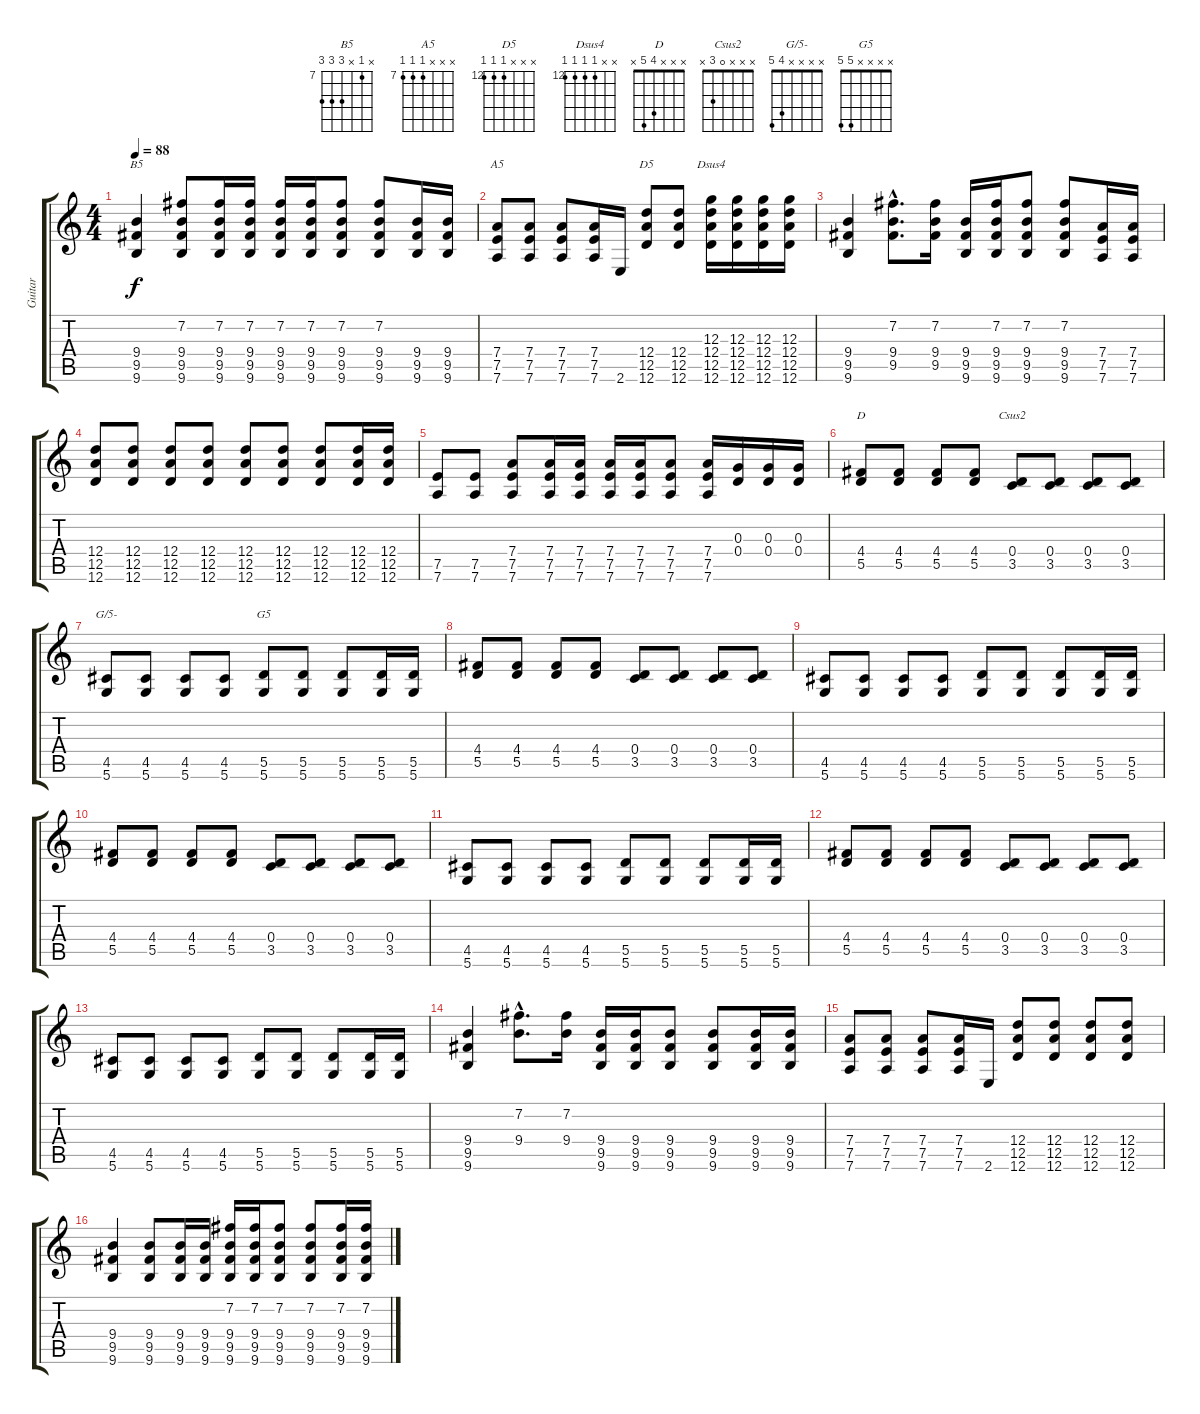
\track ("Guitar" "Guitar") {instrument distortionguitar}
\staff {score tabs}
\tuning (E4 B3 G3 D3 A2 D2) {hide}
\chord ("B5" x 7 x 9 9 9) {firstfret 7}
\chord ("A5" x x x 7 7 7) {firstfret 7}
\chord ("D5" x x x 12 12 12) {firstfret 12}
\chord ("Dsus4" x x 12 12 12 12) {firstfret 12}
\chord ("D" x x x 4 5 x)
\chord ("Csus2" x x x 0 3 x)
\chord ("G/5-" x x x x 4 5)
\chord ("G5" x x x x 5 5)
\ts (4 4)
\tempo 88
\clef g2
\ks c
(9.4 9.5 9.6).4{ch "B5" dy f} (7.2 9.4 9.5 9.6).8 (7.2 9.4 9.5 9.6).16 (7.2 9.4 9.5 9.6).16 (7.2 9.4 9.5 9.6).16 (7.2 9.4 9.5 9.6).16 (7.2 9.4 9.5 9.6).8 (7.2 9.4 9.5 9.6).8 (9.4 9.5 9.6).16 (9.4 9.5 9.6).16 |
(7.4 7.5 7.6).8{ch "A5"} (7.4 7.5 7.6).8 (7.4 7.5 7.6).8 (7.4 7.5 7.6).16 2.6.16 (12.4 12.5 12.6).8{ch "D5"} (12.4 12.5 12.6).8 (12.3 12.4 12.5 12.6).16{ch "Dsus4"} (12.3 12.4 12.5 12.6).16 (12.3 12.4 12.5 12.6).16 (12.3 12.4 12.5 12.6).16 |
(9.4 9.5 9.6).4 (7.2{hac} 9.4{hac} 9.5{hac}).8{d} (7.2 9.4 9.5).16 (9.4 9.5 9.6).16 (7.2 9.4 9.5 9.6).16 (7.2 9.4 9.5 9.6).8 (7.2 9.4 9.5 9.6).8 (7.4 7.5 7.6).16 (7.4 7.5 7.6).16 |
(12.4 12.5 12.6).8 (12.4 12.5 12.6).8 (12.4 12.5 12.6).8 (12.4 12.5 12.6).8 (12.4 12.5 12.6).8 (12.4 12.5 12.6).8 (12.4 12.5 12.6).8 (12.4 12.5 12.6).16 (12.4 12.5 12.6).16 |
(7.5 7.6).8 (7.5 7.6).8 (7.4 7.5 7.6).8 (7.4 7.5 7.6).16 (7.4 7.5 7.6).16 (7.4 7.5 7.6).16 (7.4 7.5 7.6).16 (7.4 7.5 7.6).8 (7.4 7.5 7.6).16 (0.3 0.4).16 (0.3 0.4).16 (0.3 0.4).16 |
(4.4 5.5).8{ch "D"} (4.4 5.5).8 (4.4 5.5).8 (4.4 5.5).8 (0.4 3.5).8{ch "Csus2"} (0.4 3.5).8 (0.4 3.5).8 (0.4 3.5).8 |
(4.5 5.6).8{ch "G/5-"} (4.5 5.6).8 (4.5 5.6).8 (4.5 5.6).8 (5.5 5.6).8{ch "G5"} (5.5 5.6).8 (5.5 5.6).8 (5.5 5.6).16 (5.5 5.6).16 |
(4.4 5.5).8 (4.4 5.5).8 (4.4 5.5).8 (4.4 5.5).8 (0.4 3.5).8 (0.4 3.5).8 (0.4 3.5).8 (0.4 3.5).8 |
(4.5 5.6).8 (4.5 5.6).8 (4.5 5.6).8 (4.5 5.6).8 (5.5 5.6).8 (5.5 5.6).8 (5.5 5.6).8 (5.5 5.6).16 (5.5 5.6).16 |
(4.4 5.5).8 (4.4 5.5).8 (4.4 5.5).8 (4.4 5.5).8 (0.4 3.5).8 (0.4 3.5).8 (0.4 3.5).8 (0.4 3.5).8 |
(4.5 5.6).8 (4.5 5.6).8 (4.5 5.6).8 (4.5 5.6).8 (5.5 5.6).8 (5.5 5.6).8 (5.5 5.6).8 (5.5 5.6).16 (5.5 5.6).16 |
(4.4 5.5).8 (4.4 5.5).8 (4.4 5.5).8 (4.4 5.5).8 (0.4 3.5).8 (0.4 3.5).8 (0.4 3.5).8 (0.4 3.5).8 |
(4.5 5.6).8 (4.5 5.6).8 (4.5 5.6).8 (4.5 5.6).8 (5.5 5.6).8 (5.5 5.6).8 (5.5 5.6).8 (5.5 5.6).16 (5.5 5.6).16 |
(9.4 9.5 9.6).4 (7.2{hac} 9.4{hac}).8{d} (7.2 9.4).16 (9.4 9.5 9.6).16 (9.4 9.5 9.6).16 (9.4 9.5 9.6).8 (9.4 9.5 9.6).8 (9.4 9.5 9.6).16 (9.4 9.5 9.6).16 |
(7.4 7.5 7.6).8 (7.4 7.5 7.6).8 (7.4 7.5 7.6).8 (7.4 7.5 7.6).16 2.6.16 (12.4 12.5 12.6).8 (12.4 12.5 12.6).8 (12.4 12.5 12.6).8 (12.4 12.5 12.6).8 |
(9.4 9.5 9.6).4 (9.4 9.5 9.6).8 (9.4 9.5 9.6).16 (9.4 9.5 9.6).16 (7.2 9.4 9.5 9.6).16 (7.2 9.4 9.5 9.6).16 (7.2 9.4 9.5 9.6).8 (7.2 9.4 9.5 9.6).8 (7.2 9.4 9.5 9.6).16 (7.2 9.4 9.5 9.6).16
